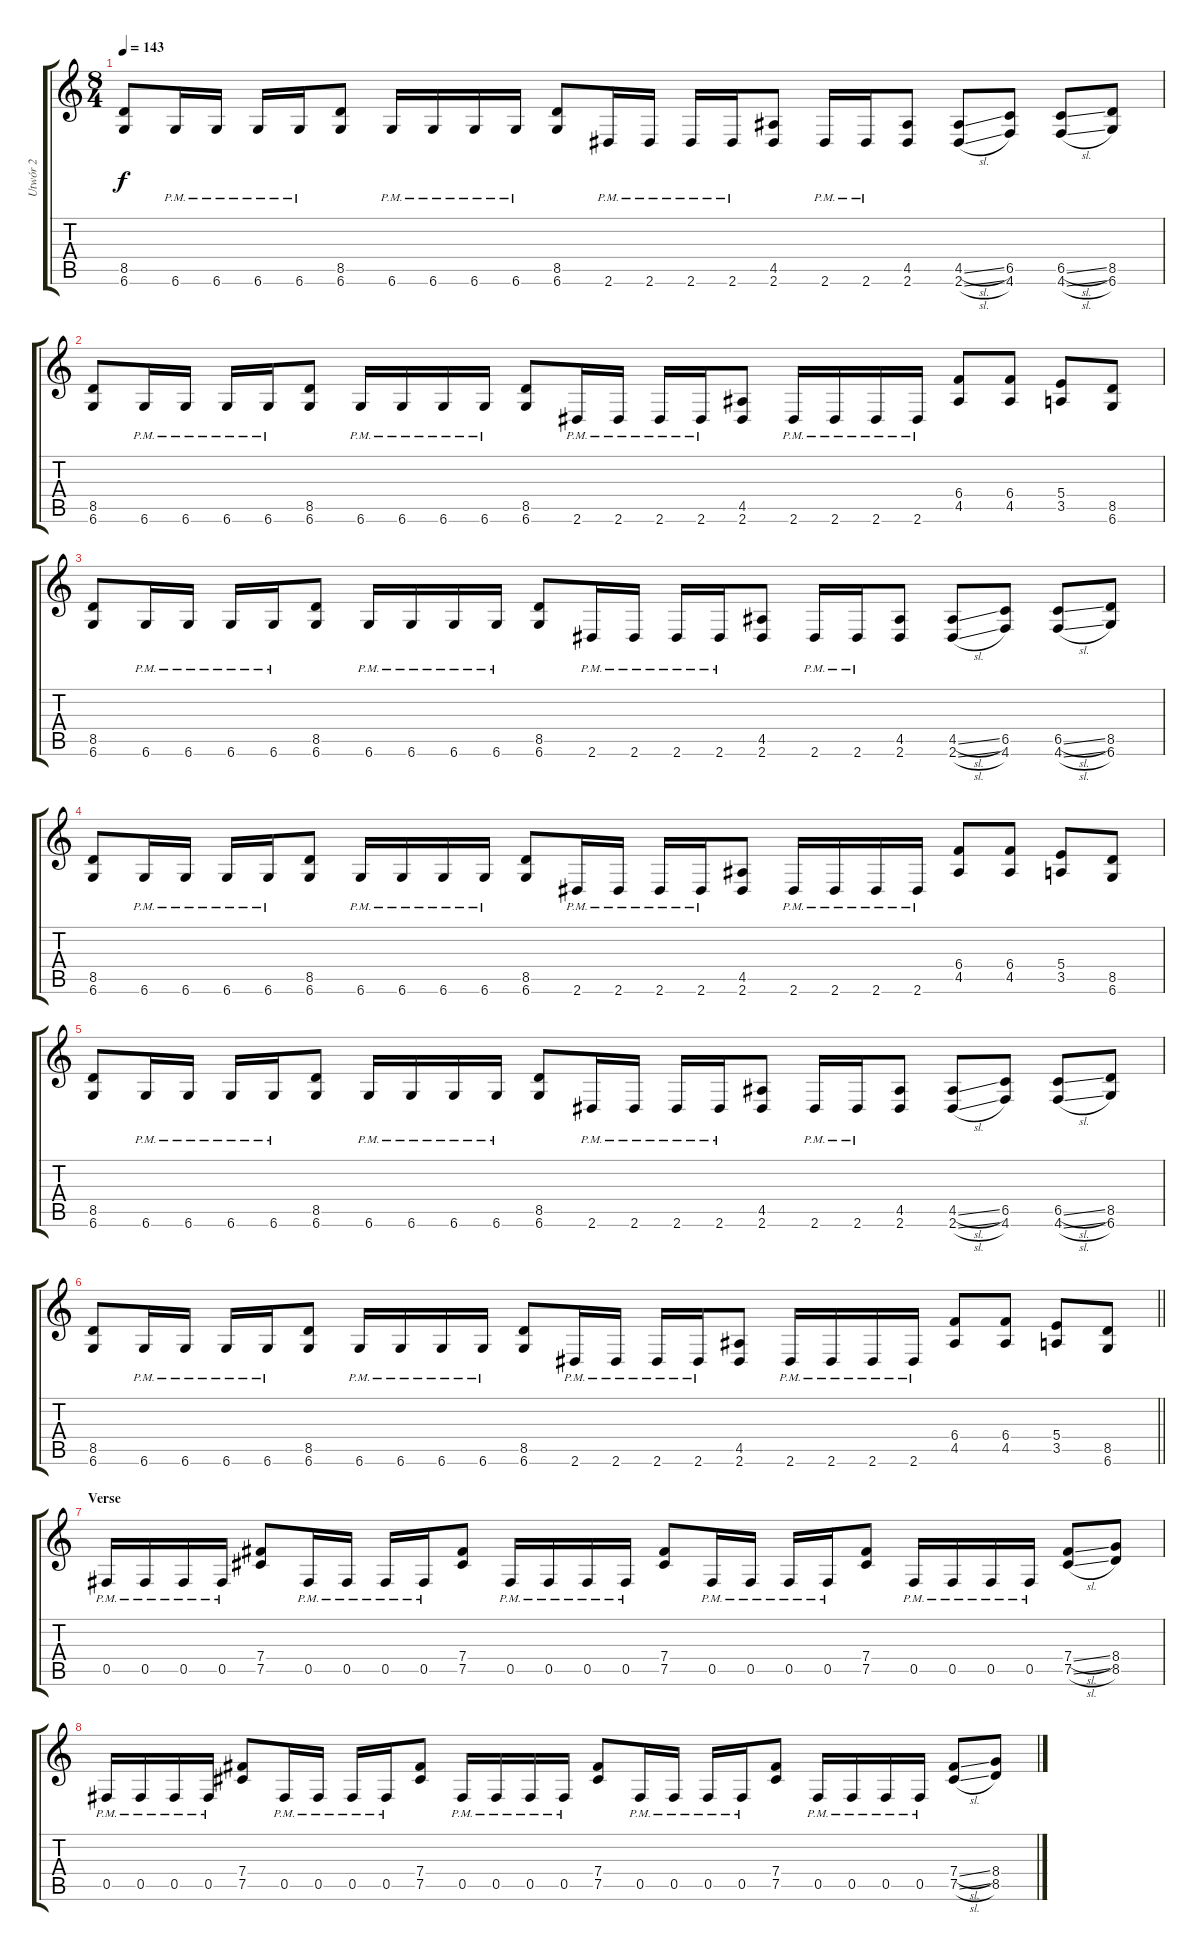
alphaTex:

\track ("Utwór 2" "Utwór 2") {instrument distortionguitar}
\staff {score tabs}
\tuning (Db4 Ab3 E3 B2 Gb2 Db2) {hide}
\ts (8 4)
\tempo 143
\clef g2
\ks c
(8.5 6.6).8{dy f} 6.6{pm}.16 6.6{pm}.16 6.6{pm}.16 6.6{pm}.16 (8.5 6.6).8 6.6{pm}.16 6.6{pm}.16 6.6{pm}.16 6.6{pm}.16 (8.5 6.6).8 2.6{pm}.16 2.6{pm}.16 2.6{pm}.16 2.6{pm}.16 (4.5 2.6).8 2.6{pm}.16 2.6{pm}.16 (4.5 2.6).8 (4.5{sl} 2.6{sl}).8 (6.5 4.6).8 (6.5{sl} 4.6{sl}).8 (8.5 6.6).8 |
(8.5 6.6).8 6.6{pm}.16 6.6{pm}.16 6.6{pm}.16 6.6{pm}.16 (8.5 6.6).8 6.6{pm}.16 6.6{pm}.16 6.6{pm}.16 6.6{pm}.16 (8.5 6.6).8 2.6{pm}.16 2.6{pm}.16 2.6{pm}.16 2.6{pm}.16 (4.5 2.6).8 2.6{pm}.16 2.6{pm}.16 2.6{pm}.16 2.6{pm}.16 (6.4 4.5).8 (6.4 4.5).8 (5.4 3.5).8 (8.5 6.6).8 |
(8.5 6.6).8 6.6{pm}.16 6.6{pm}.16 6.6{pm}.16 6.6{pm}.16 (8.5 6.6).8 6.6{pm}.16 6.6{pm}.16 6.6{pm}.16 6.6{pm}.16 (8.5 6.6).8 2.6{pm}.16 2.6{pm}.16 2.6{pm}.16 2.6{pm}.16 (4.5 2.6).8 2.6{pm}.16 2.6{pm}.16 (4.5 2.6).8 (4.5{sl} 2.6{sl}).8 (6.5 4.6).8 (6.5{sl} 4.6{sl}).8 (8.5 6.6).8 |
(8.5 6.6).8 6.6{pm}.16 6.6{pm}.16 6.6{pm}.16 6.6{pm}.16 (8.5 6.6).8 6.6{pm}.16 6.6{pm}.16 6.6{pm}.16 6.6{pm}.16 (8.5 6.6).8 2.6{pm}.16 2.6{pm}.16 2.6{pm}.16 2.6{pm}.16 (4.5 2.6).8 2.6{pm}.16 2.6{pm}.16 2.6{pm}.16 2.6{pm}.16 (6.4 4.5).8 (6.4 4.5).8 (5.4 3.5).8 (8.5 6.6).8 |
(8.5 6.6).8 6.6{pm}.16 6.6{pm}.16 6.6{pm}.16 6.6{pm}.16 (8.5 6.6).8 6.6{pm}.16 6.6{pm}.16 6.6{pm}.16 6.6{pm}.16 (8.5 6.6).8 2.6{pm}.16 2.6{pm}.16 2.6{pm}.16 2.6{pm}.16 (4.5 2.6).8 2.6{pm}.16 2.6{pm}.16 (4.5 2.6).8 (4.5{sl} 2.6{sl}).8 (6.5 4.6).8 (6.5{sl} 4.6{sl}).8 (8.5 6.6).8 |
\barLineRight lightlight
(8.5 6.6).8 6.6{pm}.16 6.6{pm}.16 6.6{pm}.16 6.6{pm}.16 (8.5 6.6).8 6.6{pm}.16 6.6{pm}.16 6.6{pm}.16 6.6{pm}.16 (8.5 6.6).8 2.6{pm}.16 2.6{pm}.16 2.6{pm}.16 2.6{pm}.16 (4.5 2.6).8 2.6{pm}.16 2.6{pm}.16 2.6{pm}.16 2.6{pm}.16 (6.4 4.5).8 (6.4 4.5).8 (5.4 3.5).8 (8.5 6.6).8 |
\section ("" "Verse")
0.5{pm}.16 0.5{pm}.16 0.5{pm}.16 0.5{pm}.16 (7.4 7.5).8 0.5{pm}.16 0.5{pm}.16 0.5{pm}.16 0.5{pm}.16 (7.4 7.5).8 0.5{pm}.16 0.5{pm}.16 0.5{pm}.16 0.5{pm}.16 (7.4 7.5).8 0.5{pm}.16 0.5{pm}.16 0.5{pm}.16 0.5{pm}.16 (7.4 7.5).8 0.5{pm}.16 0.5{pm}.16 0.5{pm}.16 0.5{pm}.16 (7.4{sl} 7.5{sl}).8 (8.4 8.5).8 |
0.5{pm}.16 0.5{pm}.16 0.5{pm}.16 0.5{pm}.16 (7.4 7.5).8 0.5{pm}.16 0.5{pm}.16 0.5{pm}.16 0.5{pm}.16 (7.4 7.5).8 0.5{pm}.16 0.5{pm}.16 0.5{pm}.16 0.5{pm}.16 (7.4 7.5).8 0.5{pm}.16 0.5{pm}.16 0.5{pm}.16 0.5{pm}.16 (7.4 7.5).8 0.5{pm}.16 0.5{pm}.16 0.5{pm}.16 0.5{pm}.16 (7.4{sl} 7.5{sl}).8 (8.4 8.5).8
